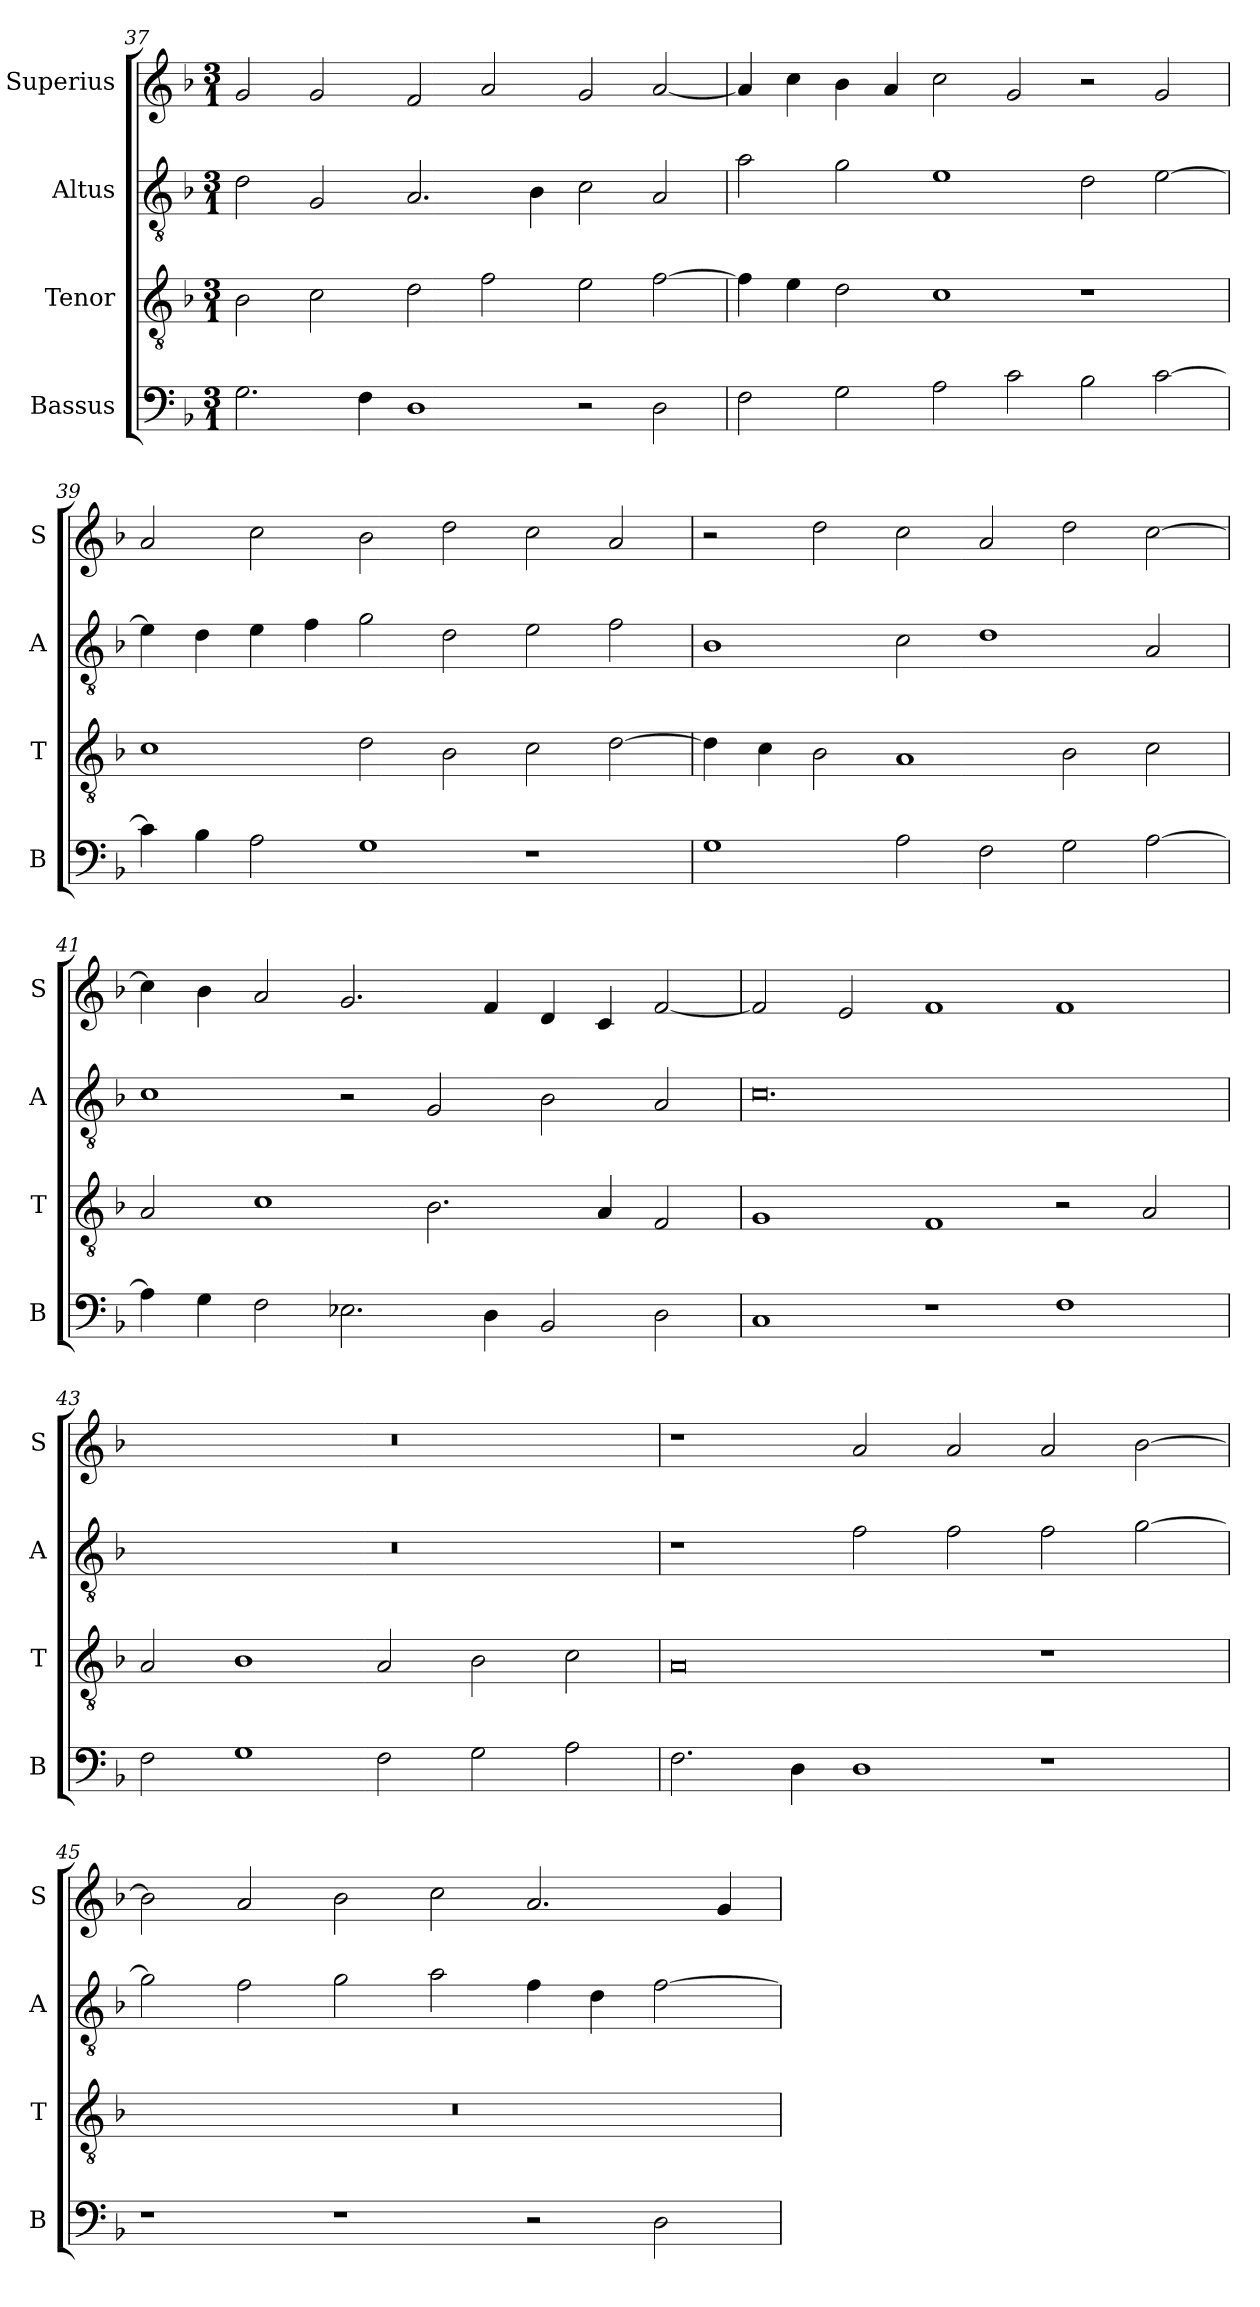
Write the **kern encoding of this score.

**kern	**kern	**kern	**kern
*part4	*part3	*part2	*part1
*staff4	*staff3	*staff2	*staff1
*I"Bassus	*I"Tenor	*I"Altus	*I"Superius
*I'B	*I'T	*I'A	*I'S
*clefF4	*clefGv2	*clefGv2	*clefG2
*k[b-]	*k[b-]	*k[b-]	*k[b-]
*M3/1	*M3/1	*M3/1	*M3/1
=37	=37	=37	=37
2.G\	2B-\	2d\	2g/
.	2c\	2G/	2g/
4F\	.	.	.
1D	2d\	2.A/	2f/
.	2f\	.	2a/
.	.	4B-\	.
2r	2e\	2c\	2g/
2D\	[2f\	2A/	[2a/
=38	=38	=38	=38
2F\	4f\]	2a\	4a/]
.	4e\	.	4cc\
2G\	2d\	2g\	4b-\
.	.	.	4a/
2A\	1c	1e	2cc\
2c\	.	.	2g/
2B-\	1r	2d\	2r
[2c\	.	[2e\	2g/
=39	=39	=39	=39
4c\]	1c	4e\]	2a/
4B-\	.	4d\	.
2A\	.	4e\	2cc\
.	.	4f\	.
1G	2d\	2g\	2b-\
.	2B-\	2d\	2dd\
1r	2c\	2e\	2cc\
.	[2d\	2f\	2a/
=40	=40	=40	=40
1G	4d\]	1B-	2r
.	4c\	.	.
.	2B-\	.	2dd\
2A\	1A	2c\	2cc\
2F\	.	1d	2a/
2G\	2B-\	.	2dd\
[2A\	2c\	2A/	[2cc\
=41	=41	=41	=41
4A\]	2A/	1c	4cc\]
4G\	.	.	4b-\
2F\	1c	.	2a/
2.E-X\	.	2r	2.g/
.	2.B-\	2G/	.
4D\	.	.	4f/
2BB-/	.	2B-\	4d/
.	4A/	.	4c/
2D\	2F/	2A/	[2f/
=42	=42	=42	=42
1C	1G	0.c	2f/]
.	.	.	2e/
1r	1F	.	1f
1F	2r	.	1f
.	2A/	.	.
=43	=43	=43	=43
2F\	2A/	0.r	0.r
1G	1B-	.	.
2F\	2A/	.	.
2G\	2B-\	.	.
2A\	2c\	.	.
=44	=44	=44	=44
2.F\	0A	1r	1r
4D\	.	.	.
1D	.	2f\	2a/
.	.	2f\	2a/
1r	1r	2f\	2a/
.	.	[2g\	[2b-\
=45	=45	=45	=45
1r	0.r	2g\]	2b-\]
.	.	2f\	2a/
1r	.	2g\	2b-\
.	.	2a\	2cc\
2r	.	4f\	2.a/
.	.	4d\	.
2D\	.	[2f\	.
.	.	.	4g/
=	=	=	=
*-	*-	*-	*-
